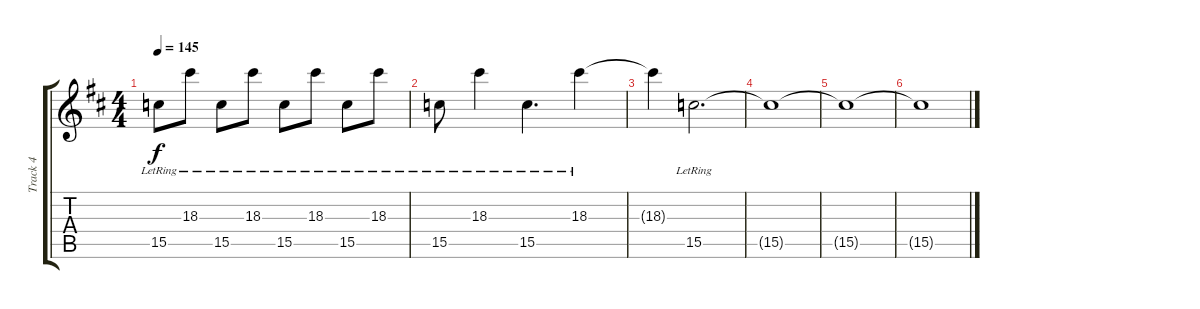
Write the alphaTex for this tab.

\track ("Track 4" "Track 4") {instrument distortionguitar}
\staff {score tabs}
\tuning (E4 B3 G3 D3 A2 D2) {hide}
\ts (4 4)
\tempo 145
\clef g2
\ks d
15.5{lr}.8{dy f} 18.3{lr}.8 15.5{lr}.8 18.3{lr}.8 15.5{lr}.8 18.3{lr}.8 15.5{lr}.8 18.3{lr}.8 |
15.5{lr}.8 18.3{lr}.4 15.5{lr}.4{d} 18.3{lr}.4 |
18.3{t}.4 15.5{lr}.2{d} |
15.5{t}.1 |
15.5{t}.1 |
15.5{t}.1{volume 0}
